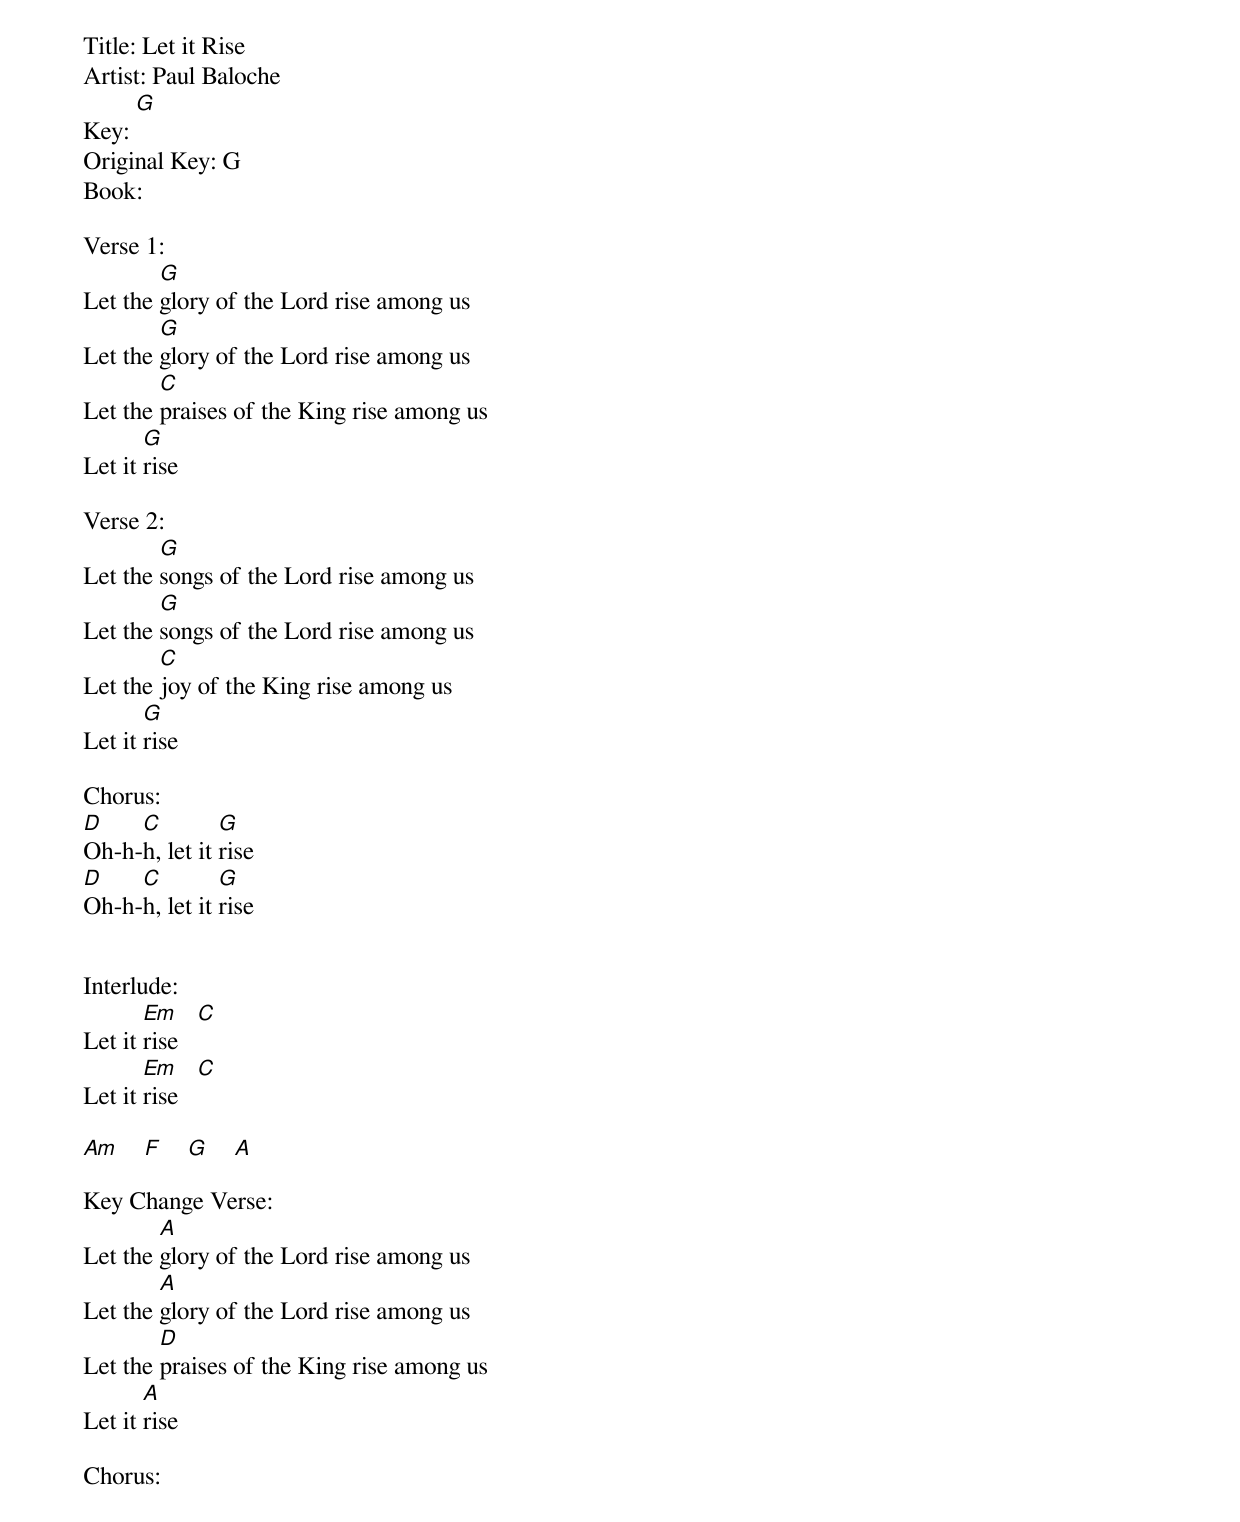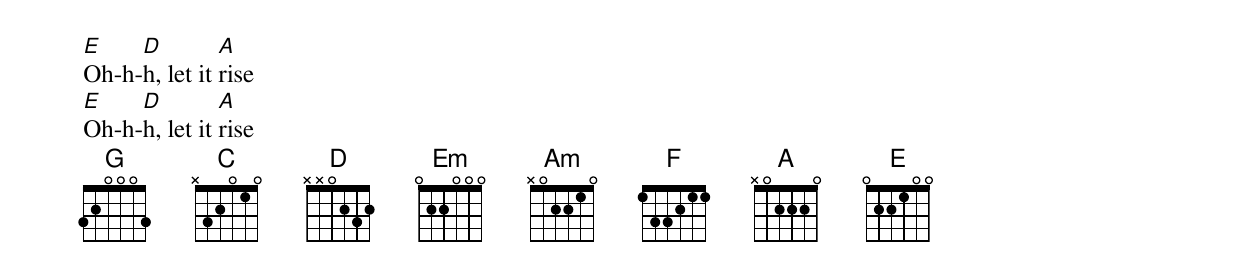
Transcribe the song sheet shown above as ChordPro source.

Title: Let it Rise
Artist: Paul Baloche
Key: [G]
Original Key: G
Book:

Verse 1:
Let the [G]glory of the Lord rise among us
Let the [G]glory of the Lord rise among us
Let the [C]praises of the King rise among us
Let it [G]rise

Verse 2:
Let the [G]songs of the Lord rise among us
Let the [G]songs of the Lord rise among us
Let the [C]joy of the King rise among us
Let it [G]rise

Chorus:
[D]Oh-h-[C]h, let it [G]rise
[D]Oh-h-[C]h, let it [G]rise


Interlude:
Let it [Em]rise   [C]
Let it [Em]rise   [C]

[Am]    [F]    [G]    [A]

Key Change Verse:
Let the [A]glory of the Lord rise among us
Let the [A]glory of the Lord rise among us
Let the [D]praises of the King rise among us
Let it [A]rise

Chorus:
[E]Oh-h-[D]h, let it [A]rise
[E]Oh-h-[D]h, let it [A]rise
